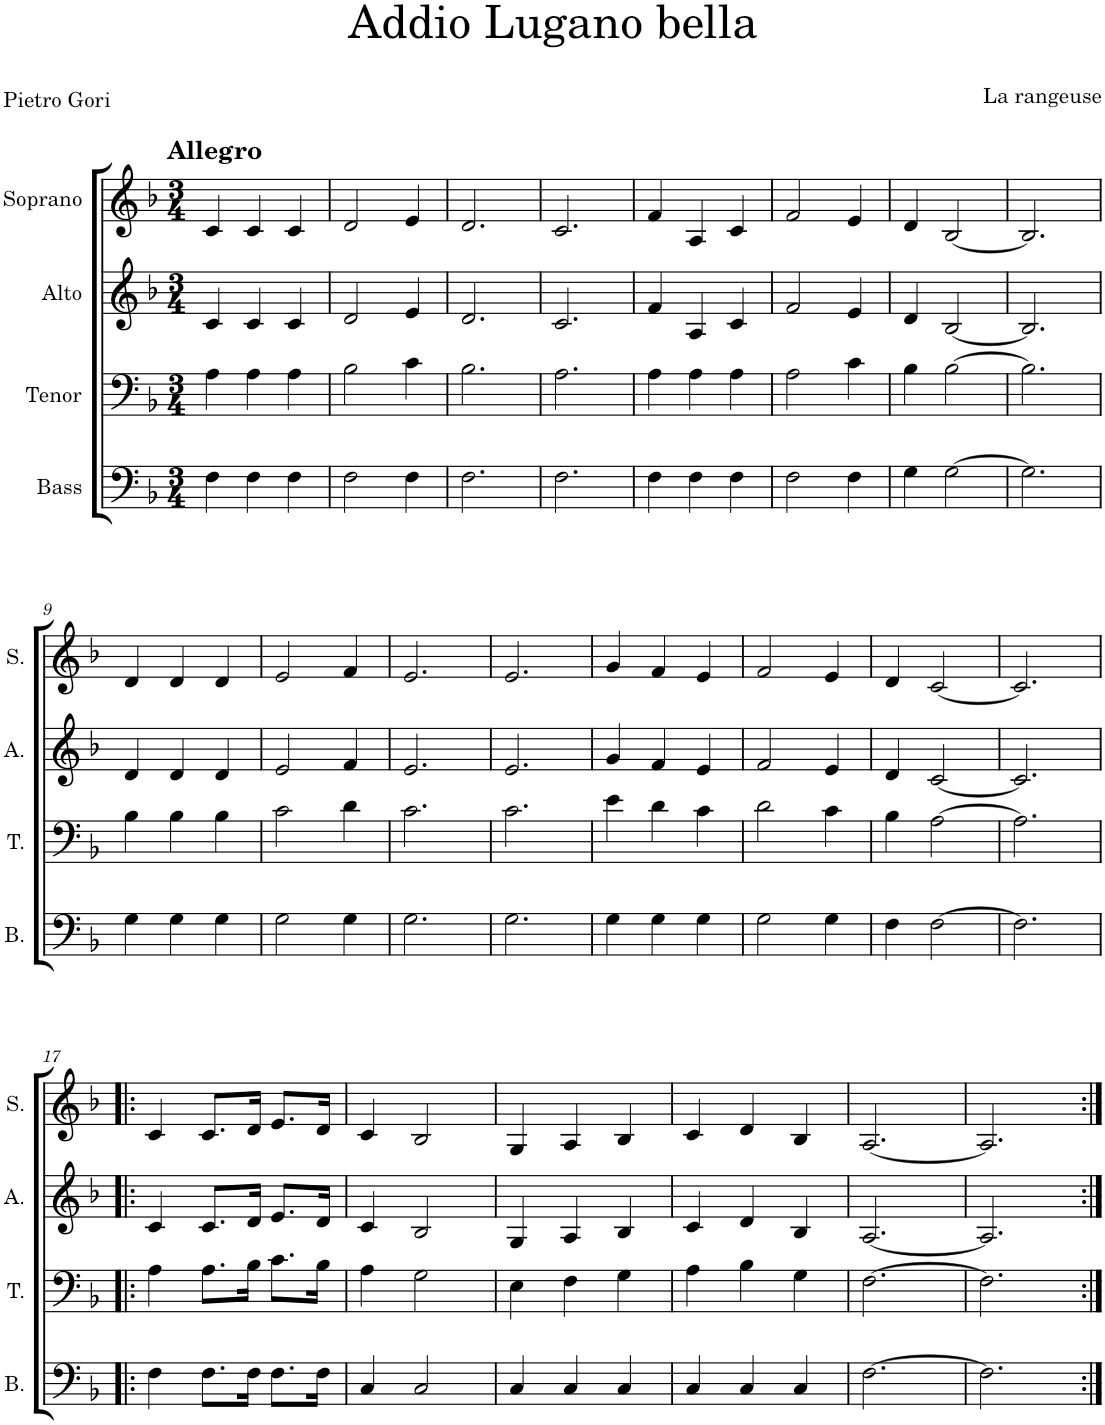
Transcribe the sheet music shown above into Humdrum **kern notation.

**kern	**kern	**kern	**kern
*part4	*part3	*part2	*part1
*staff4	*staff3	*staff2	*staff1
*I"Bass	*I"Tenor	*I"Alto	*I"Soprano
*I'B.	*I'T.	*I'A.	*I'S.
*clefF4	*clefF4	*clefG2	*clefG2
*k[b-]	*k[b-]	*k[b-]	*k[b-]
*M3/4	*M3/4	*M3/4	*M3/4
=1	=1	=1	=1
!	!	!	!LO:TX:a:B:t=Allegro
4F\	4A\	4c/	4c/
4F\	4A\	4c/	4c/
4F\	4A\	4c/	4c/
=2	=2	=2	=2
2F\	2B-\	2d/	2d/
4F\	4c\	4e/	4e/
=3	=3	=3	=3
2.F\	2.B-\	2.d/	2.d/
=4	=4	=4	=4
2.F\	2.A\	2.c/	2.c/
=5	=5	=5	=5
4F\	4A\	4f/	4f/
4F\	4A\	4A/	4A/
4F\	4A\	4c/	4c/
=6	=6	=6	=6
2F\	2A\	2f/	2f/
4F\	4c\	4e/	4e/
=7	=7	=7	=7
4G\	4B-\	4d/	4d/
[2G\	[2B-\	[2B-/	[2B-/
=8	=8	=8	=8
2.G\]	2.B-\]	2.B-/]	2.B-/]
!!LO:LB:g=z
=9	=9	=9	=9
4G\	4B-\	4d/	4d/
4G\	4B-\	4d/	4d/
4G\	4B-\	4d/	4d/
=10	=10	=10	=10
2G\	2c\	2e/	2e/
4G\	4d\	4f/	4f/
=11	=11	=11	=11
2.G\	2.c\	2.e/	2.e/
=12	=12	=12	=12
2.G\	2.c\	2.e/	2.e/
=13	=13	=13	=13
4G\	4e\	4g/	4g/
4G\	4d\	4f/	4f/
4G\	4c\	4e/	4e/
=14	=14	=14	=14
2G\	2d\	2f/	2f/
4G\	4c\	4e/	4e/
=15	=15	=15	=15
4F\	4B-\	4d/	4d/
[2F\	[2A\	[2c/	[2c/
=16	=16	=16	=16
2.F\]	2.A\]	2.c/]	2.c/]
!!LO:LB:g=z
=17!|:	=17!|:	=17!|:	=17!|:
4F\	4A\	4c/	4c/
8.F\L	8.A\L	8.c/L	8.c/L
16F\Jk	16B-\Jk	16d/Jk	16d/Jk
8.F\L	8.c\L	8.e/L	8.e/L
16F\Jk	16B-\Jk	16d/Jk	16d/Jk
=18	=18	=18	=18
4C/	4A\	4c/	4c/
2C/	2G\	2B-/	2B-/
=19	=19	=19	=19
4C/	4E\	4G/	4G/
4C/	4F\	4A/	4A/
4C/	4G\	4B-/	4B-/
=20	=20	=20	=20
4C/	4A\	4c/	4c/
4C/	4B-\	4d/	4d/
4C/	4G\	4B-/	4B-/
=21	=21	=21	=21
[2.F\	[2.F\	[2.A/	[2.A/
=22	=22	=22	=22
2.F\]	2.F\]	2.A/]	2.A/]
=:|!	=:|!	=:|!	=:|!
*-	*-	*-	*-
